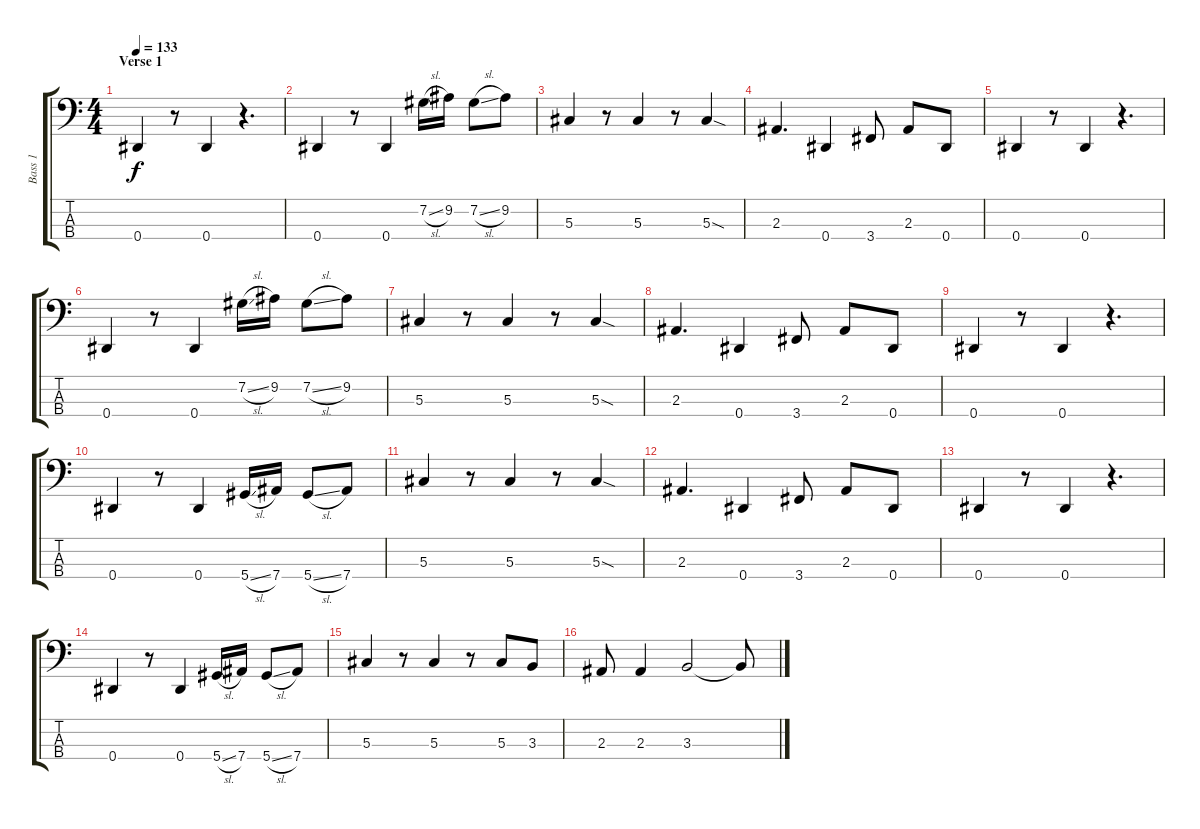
\track ("Bass 1" "Bass 1") {instrument electricbassfinger}
\staff {score tabs}
\tuning (Gb2 Db2 Ab1 Eb1) {hide}
\ts (4 4)
\section ("" "Verse 1")
\tempo 133
\clef f4
\ks c
0.4.4{dy f} r.8 0.4.4 r.4{d} |
0.4.4 r.8 0.4.4 7.2{sl}.16 9.2.16 7.2{sl}.8 9.2.8 |
5.3.4 r.8 5.3.4 r.8 5.3{sod}.4 |
2.3.4{d} 0.4.4 3.4.8 2.3.8 0.4.8 |
0.4.4 r.8 0.4.4 r.4{d} |
0.4.4 r.8 0.4.4 7.2{sl}.16 9.2.16 7.2{sl}.8 9.2.8 |
5.3.4 r.8 5.3.4 r.8 5.3{sod}.4 |
2.3.4{d} 0.4.4 3.4.8 2.3.8 0.4.8 |
0.4.4 r.8 0.4.4 r.4{d} |
0.4.4 r.8 0.4.4 5.4{sl}.16 7.4.16 5.4{sl}.8 7.4.8 |
5.3.4 r.8 5.3.4 r.8 5.3{sod}.4 |
2.3.4{d} 0.4.4 3.4.8 2.3.8 0.4.8 |
0.4.4 r.8 0.4.4 r.4{d} |
0.4.4 r.8 0.4.4 5.4{sl}.16 7.4.16 5.4{sl}.8 7.4.8 |
5.3.4 r.8 5.3.4 r.8 5.3.8 3.3.8 |
2.3.8 2.3.4 3.3.2 3.3{t}.8
